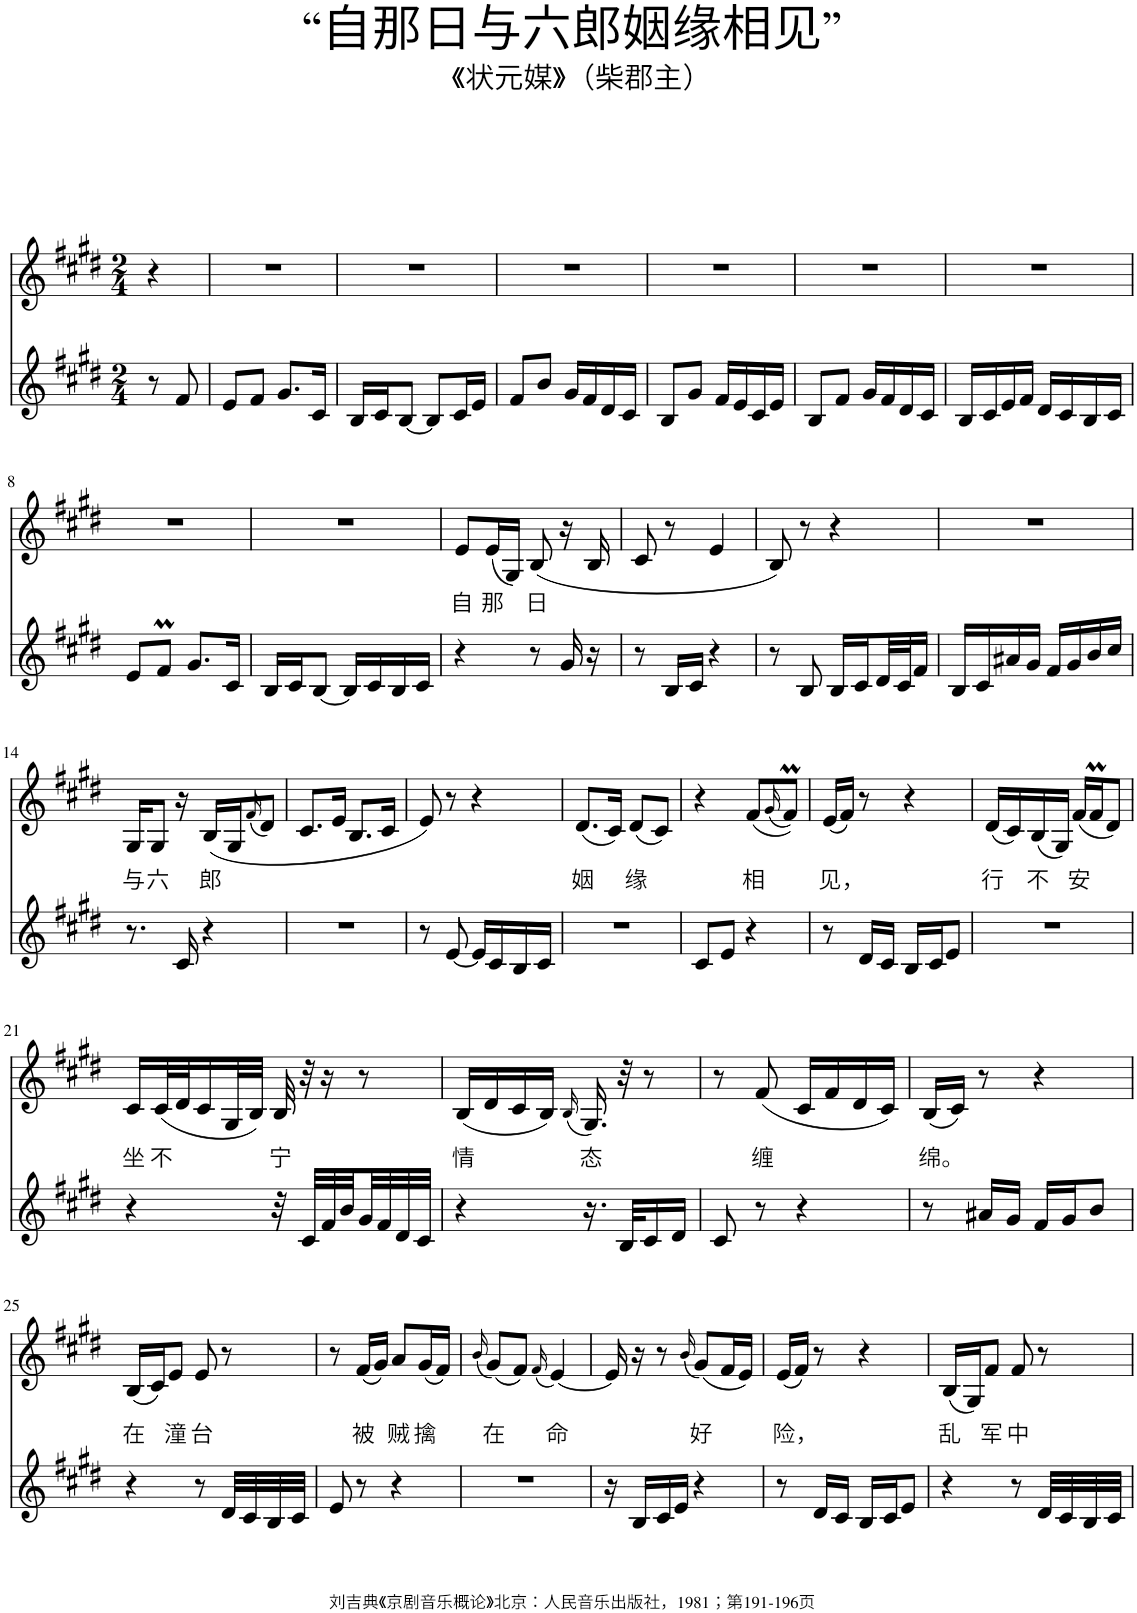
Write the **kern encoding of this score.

**kern	**kern	**text
*part2	*part1	*part1
*staff2	*staff1	*staff1
*I"Piano	*I"Piano	*
*I'Pno	*I'Pno	*
*clefG2	*clefG2	*
*k[f#c#g#d#]	*k[f#c#g#d#]	*
*M2/4	*M2/4	*
=1	=1	=1
8r	4r	.
8f#/	.	.
=2	=2	=2
8e/L	2r	.
8f#/J	.	.
8.g#/L	.	.
16c#/Jk	.	.
=3	=3	=3
16B/LL	2r	.
16c#/J	.	.
[8B/J	.	.
8B/L]	.	.
16c#/L	.	.
16e/JJ	.	.
=4	=4	=4
8f#/L	2r	.
8b/J	.	.
16g#/LL	.	.
16f#/	.	.
16d#/	.	.
16c#/JJ	.	.
=5	=5	=5
8B/L	2r	.
8g#/J	.	.
16f#/LL	.	.
16e/	.	.
16c#/	.	.
16e/JJ	.	.
=6	=6	=6
8B/L	2r	.
8f#/J	.	.
16g#/LL	.	.
16f#/	.	.
16d#/	.	.
16c#/JJ	.	.
=7	=7	=7
16B/LL	2r	.
16c#/	.	.
16e/	.	.
16f#/JJ	.	.
16d#/LL	.	.
16c#/	.	.
16B/	.	.
16c#/JJ	.	.
!!LO:LB:g=z
=8	=8	=8
8e/L	2r	.
8f#M/J	.	.
8.g#/L	.	.
16c#/Jk	.	.
=9	=9	=9
16B/LL	2r	.
16c#/J	.	.
[8B/J	.	.
16B/LL]	.	.
16c#/	.	.
16B/	.	.
16c#/JJ	.	.
=10	=10	=10
!	!	!LO:LY:b
4r	8e/L	自
!	!	!LO:LY:b
.	(16e/L	那
.	16G#/JJ)	.
!	!	!LO:LY:b
8r	(8B/	日
16g#/	16r	.
16r	16B/	.
=11	=11	=11
8r	8c#/	.
16B/LL	8r	.
16c#/JJ	.	.
4r	4e/	.
=12	=12	=12
8r	8B/)	.
8B/	8r	.
16B/LL	4r	.
16c#/	.	.
32d#/L	.	.
32c#/J	.	.
16f#/JJ	.	.
=13	=13	=13
16B/LL	2r	.
16c#/	.	.
16a#X/	.	.
16g#/JJ	.	.
16f#/LL	.	.
16g#/	.	.
16b/	.	.
16cc#/JJ	.	.
!!LO:LB:g=z
=14	=14	=14
!	!	!LO:LY:b
8.r	16G#/KL	与
!	!	!LO:LY:b
.	8G#/J	六
16c#/	16r	.
!	!	!LO:LY:b
4r	(16B/LL	郎
.	16G#/J	.
.	(16qf#/	.
.	8d#/J)	.
=15	=15	=15
2r	8.c#/L	.
.	16e/Jk	.
.	8.B/L	.
.	16c#/Jk	.
=16	=16	=16
8r	8e/)	.
[8e/	8r	.
16e/LL]	4r	.
16c#/	.	.
16B/	.	.
16c#/JJ	.	.
=17	=17	=17
!	!	!LO:LY:b
2r	(8.d#/L	姻
.	16c#/Jk)	.
!	!	!LO:LY:b
.	(8d#/L	缘
.	8c#/J)	.
=18	=18	=18
8c#/L	4r	.
8e/J	.	.
!	!	!LO:LY:b
4r	(8f#/L	相
.	(16qg#/	.
.	8f#M/J))	.
=19	=19	=19
!	!	!LO:LY:b
8r	(16e/LL	见，
.	16f#/JJ)	.
16d#/LL	8r	.
16c#/JJ	.	.
16B/LL	4r	.
16c#/J	.	.
8e/J	.	.
=20	=20	=20
!	!	!LO:LY:b
2r	(16d#/LL	行
.	16c#/)	.
!	!	!LO:LY:b
.	(16B/	不
.	16G#/JJ)	.
!	!	!LO:LY:b
.	(16f#/LL	安
.	16f#M/J	.
.	8d#/J)	.
!!LO:LB:g=z
=21	=21	=21
!	!	!LO:LY:b
4r	16c#/LL	坐
!	!	!LO:LY:b
.	(32c#/L	不
.	32d#/J	.
.	16c#/	.
.	32G#/L	.
.	32B/JJJ)	.
!	!	!LO:LY:b
32r	32B/	宁
32c#/LLL	32r	.
32f#/	16r	.
32b/	.	.
32g#/	8r	.
32f#/	.	.
32d#/	.	.
32c#/JJJ	.	.
=22	=22	=22
!	!	!LO:LY:b
4r	(16B/LL	情
.	16d#/	.
.	16c#/	.
.	16B/JJ)	.
.	(16qB/	.
!	!	!LO:LY:b
16.r	16.G#/)	态
32B/KLL	32r	.
16c#/	8r	.
16d#/JJ	.	.
=23	=23	=23
8c#/	8r	.
!	!	!LO:LY:b
8r	(8f#/	缠
4r	16c#/LL	.
.	16f#/	.
.	16d#/	.
.	16c#/JJ)	.
=24	=24	=24
!	!	!LO:LY:b
8r	(16B/LL	绵。
.	16c#/JJ)	.
16a#X/LL	8r	.
16g#/JJ	.	.
16f#/LL	4r	.
16g#/J	.	.
8b/J	.	.
!!LO:LB:g=z
=25	=25	=25
!	!	!LO:LY:b
4r	(16B/LL	在
.	16c#/J)	.
!	!	!LO:LY:b
.	8e/J	潼
!	!	!LO:LY:b
8r	8e/	台
32d#/LLL	8r	.
32c#/	.	.
32B/	.	.
32c#/JJJ	.	.
=26	=26	=26
8e/	8r	.
!	!	!LO:LY:b
8r	(16f#/LL	被
.	16g#/JJ)	.
!	!	!LO:LY:b
4r	8a/L	贼
!	!	!LO:LY:b
.	(16g#/L	擒
.	16f#/JJ)	.
=27	=27	=27
.	(16qb/	.
!	!	!LO:LY:b
2r	(8g#/L)	在
.	8f#/J)	.
.	(16qf#/	.
!	!	!LO:LY:b
.	[4e/)	命
=28	=28	=28
16r	16e/]	.
16B/LL	16r	.
16c#/	8r	.
16e/JJ	.	.
.	(16qb/	.
!	!	!LO:LY:b
4r	(8g#/L)	好
.	16f#/L	.
.	16e/JJ)	.
=29	=29	=29
!	!	!LO:LY:b
8r	(16e/LL	险，
.	16f#/JJ)	.
16d#/LL	8r	.
16c#/JJ	.	.
16B/LL	4r	.
16c#/J	.	.
8e/J	.	.
=30	=30	=30
!	!	!LO:LY:b
4r	(16B/LL	乱
.	16G#/J)	.
!	!	!LO:LY:b
.	8f#/J	军
!	!	!LO:LY:b
8r	8f#/	中
32d#/LLL	8r	.
32c#/	.	.
32B/	.	.
32c#/JJJ	.	.
=	=	=
*-	*-	*-
